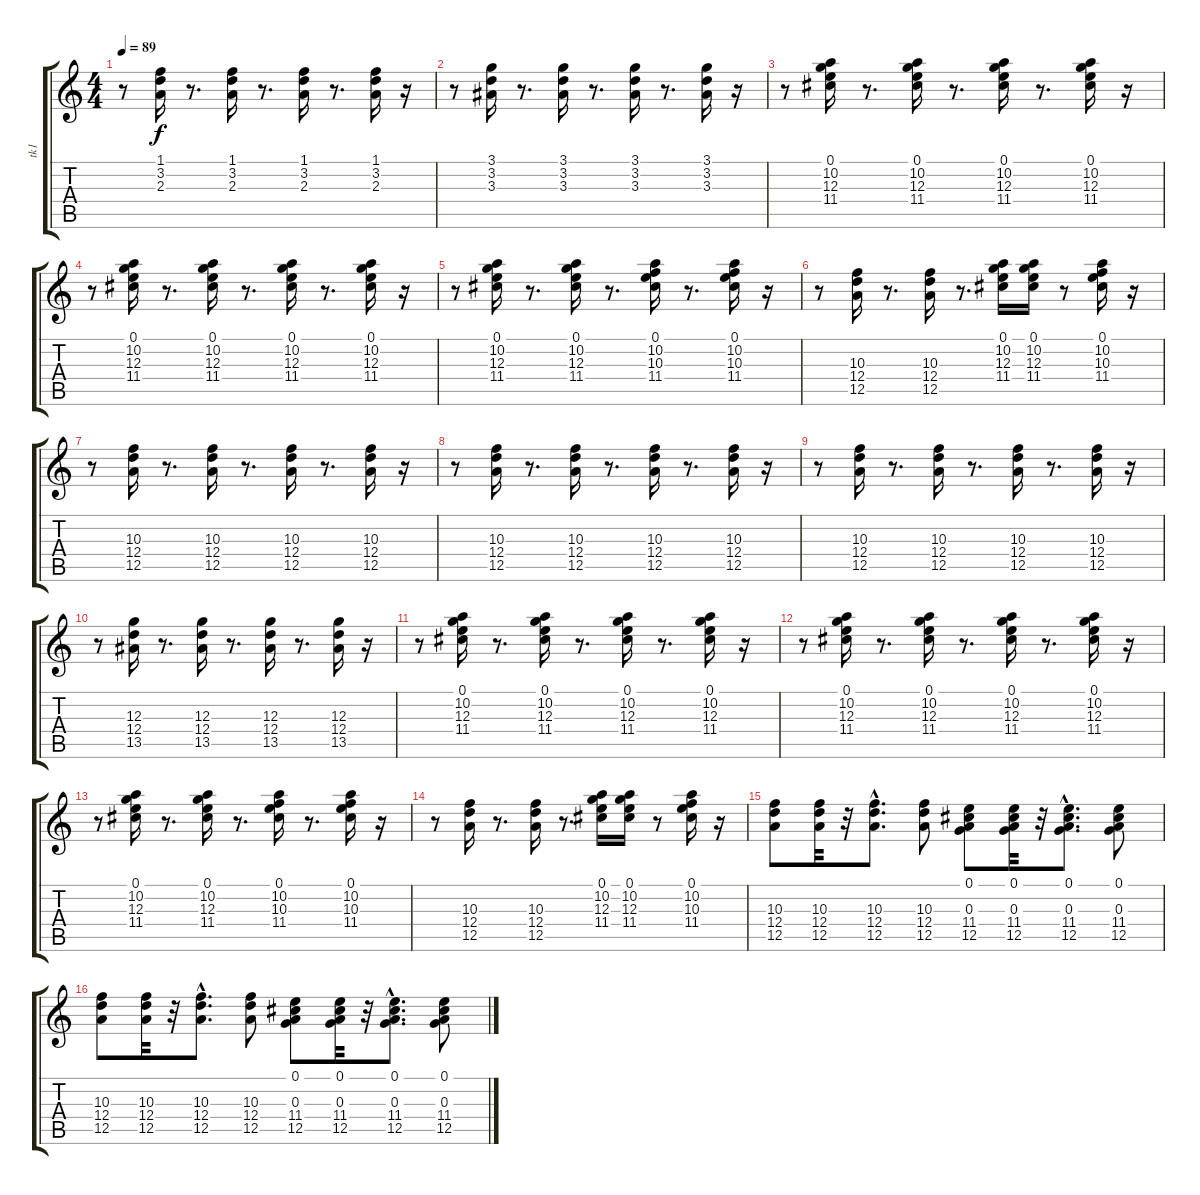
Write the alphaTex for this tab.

\track ("tk1" "tk1") {instrument electricguitarclean}
\staff {score tabs}
\tuning (E4 B3 G3 D3 A2 E2) {hide}
\ts (4 4)
\tempo 89
\clef g2
\ks c
r.8{dy f} (1.1 3.2 2.3).16 r.8{d} (1.1 3.2 2.3).16 r.8{d} (1.1 3.2 2.3).16 r.8{d} (1.1 3.2 2.3).16 r.16 |
r.8 (3.1 3.2 3.3).16 r.8{d} (3.1 3.2 3.3).16 r.8{d} (3.1 3.2 3.3).16 r.8{d} (3.1 3.2 3.3).16 r.16 |
r.8 (0.1 10.2 12.3 11.4).16 r.8{d} (0.1 10.2 12.3 11.4).16 r.8{d} (0.1 10.2 12.3 11.4).16 r.8{d} (0.1 10.2 12.3 11.4).16 r.16 |
r.8 (0.1 10.2 12.3 11.4).16 r.8{d} (0.1 10.2 12.3 11.4).16 r.8{d} (0.1 10.2 12.3 11.4).16 r.8{d} (0.1 10.2 12.3 11.4).16 r.16 |
r.8 (0.1 10.2 12.3 11.4).16 r.8{d} (0.1 10.2 12.3 11.4).16 r.8{d} (0.1 10.2 10.3 11.4).16 r.8{d} (0.1 10.2 10.3 11.4).16 r.16 |
r.8 (10.3 12.4 12.5).16 r.8{d} (10.3 12.4 12.5).16 r.8{d} (0.1 10.2 12.3 11.4).16 (0.1 10.2 12.3 11.4).16 r.8 (0.1 10.2 10.3 11.4).16 r.16 |
r.8 (10.3 12.4 12.5).16 r.8{d} (10.3 12.4 12.5).16 r.8{d} (10.3 12.4 12.5).16 r.8{d} (10.3 12.4 12.5).16 r.16 |
r.8 (10.3 12.4 12.5).16 r.8{d} (10.3 12.4 12.5).16 r.8{d} (10.3 12.4 12.5).16 r.8{d} (10.3 12.4 12.5).16 r.16 |
r.8 (10.3 12.4 12.5).16 r.8{d} (10.3 12.4 12.5).16 r.8{d} (10.3 12.4 12.5).16 r.8{d} (10.3 12.4 12.5).16 r.16 |
r.8 (12.3 12.4 13.5).16 r.8{d} (12.3 12.4 13.5).16 r.8{d} (12.3 12.4 13.5).16 r.8{d} (12.3 12.4 13.5).16 r.16 |
r.8 (0.1 10.2 12.3 11.4).16 r.8{d} (0.1 10.2 12.3 11.4).16 r.8{d} (0.1 10.2 12.3 11.4).16 r.8{d} (0.1 10.2 12.3 11.4).16 r.16 |
r.8 (0.1 10.2 12.3 11.4).16 r.8{d} (0.1 10.2 12.3 11.4).16 r.8{d} (0.1 10.2 12.3 11.4).16 r.8{d} (0.1 10.2 12.3 11.4).16 r.16 |
r.8 (0.1 10.2 12.3 11.4).16 r.8{d} (0.1 10.2 12.3 11.4).16 r.8{d} (0.1 10.2 10.3 11.4).16 r.8{d} (0.1 10.2 10.3 11.4).16 r.16 |
r.8 (10.3 12.4 12.5).16 r.8{d} (10.3 12.4 12.5).16 r.8{d} (0.1 10.2 12.3 11.4).16 (0.1 10.2 12.3 11.4).16 r.8 (0.1 10.2 10.3 11.4).16 r.16 |
(10.3 12.4 12.5).8 (10.3 12.4 12.5).32 r.32 (10.3{hac} 12.4{hac} 12.5{hac}).8{d} (10.3 12.4 12.5).8 (0.1 0.3 11.4 12.5).8 (0.1 0.3 11.4 12.5).32 r.32 (0.1{hac} 0.3{hac} 11.4{hac} 12.5{hac}).8{d} (0.1 0.3 11.4 12.5).8 |
(10.3 12.4 12.5).8 (10.3 12.4 12.5).32 r.32 (10.3{hac} 12.4{hac} 12.5{hac}).8{d} (10.3 12.4 12.5).8 (0.1 0.3 11.4 12.5).8 (0.1 0.3 11.4 12.5).32 r.32 (0.1{hac} 0.3{hac} 11.4{hac} 12.5{hac}).8{d} (0.1 0.3 11.4 12.5).8
